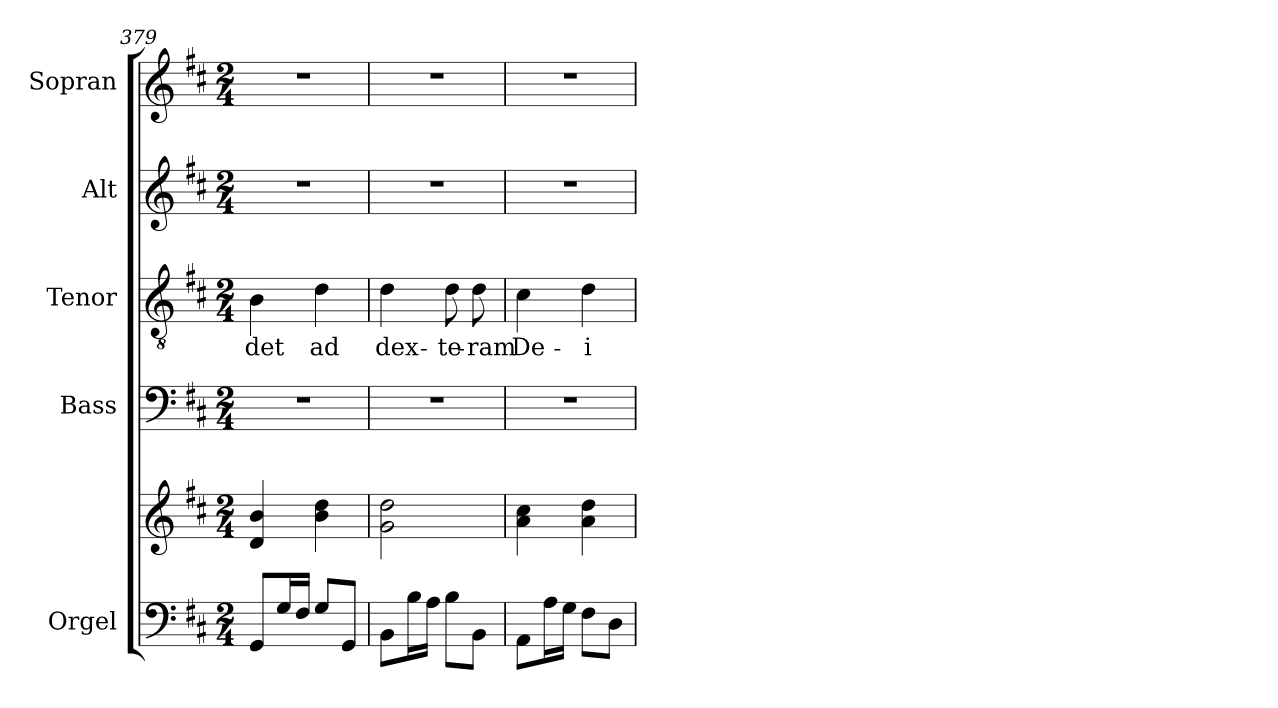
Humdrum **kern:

**kern	**kern	**kern	**kern	**text	**kern	**kern
*part5	*part5	*part4	*part3	*part3	*part2	*part1
*staff6	*staff5	*staff4	*staff3	*staff3	*staff2	*staff1
*I"Orgel	*	*I"Bass	*I"Tenor	*	*I"Alt	*I"Sopran
*I'Org.	*	*I'B.	*I'T.	*	*I'A.	*I'S.
*clefF4	*clefG2	*clefF4	*clefGv2	*	*clefG2	*clefG2
*k[f#c#]	*k[f#c#]	*k[f#c#]	*k[f#c#]	*	*k[f#c#]	*k[f#c#]
*D:	*D:	*D:	*D:	*	*D:	*D:
*M2/4	*M2/4	*M2/4	*M2/4	*	*M2/4	*M2/4
=379	=379	=379	=379	=379	=379	=379
!	!	!	!	!LO:LY:b	!	!
8GG/L	4d/ 4b/	2r	4B\	-det	2r	2r
16G/L	.	.	.	.	.	.
16F#/JJ	.	.	.	.	.	.
!	!	!	!	!LO:LY:b	!	!
8G/L	4b\ 4dd\	.	4d\	ad	.	.
8GG/J	.	.	.	.	.	.
=380	=380	=380	=380	=380	=380	=380
!	!	!	!	!LO:LY:b	!	!
8BB\L	2g\ 2dd\	2r	4d\	dex-	2r	2r
16B\L	.	.	.	.	.	.
16A\JJ	.	.	.	.	.	.
!	!	!	!	!LO:LY:b	!	!
8B\L	.	.	8d\	-te-	.	.
!	!	!	!	!LO:LY:b	!	!
8BB\J	.	.	8d\	-ram	.	.
=381	=381	=381	=381	=381	=381	=381
!	!	!	!	!LO:LY:b	!	!
8AA\L	4a\ 4cc#\	2r	4c#\	De-	2r	2r
16A\L	.	.	.	.	.	.
16G\JJ	.	.	.	.	.	.
!	!	!	!	!LO:LY:b	!	!
8F#\L	4a\ 4dd\	.	4d\	-i	.	.
8D\J	.	.	.	.	.	.
=	=	=	=	=	=	=
*-	*-	*-	*-	*-	*-	*-
